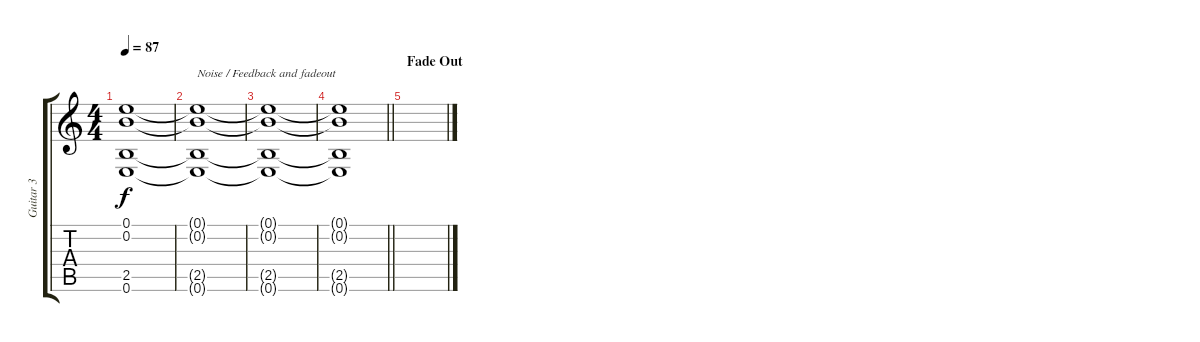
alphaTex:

\track ("Guitar 3" "Guitar 3") {instrument distortionguitar}
\staff {score tabs}
\tuning (E4 B3 G3 D3 A2 E2) {hide}
\ts (4 4)
\tempo 87
\clef g2
\ks c
(0.1{t} 0.2{t} 2.5{t} 0.6{t}).1{dy f} |
(0.1{t} 0.2{t} 2.5{t} 0.6{t}).1{txt "Noise / Feedback and fadeout"} |
(0.1{t} 0.2{t} 2.5{t} 0.6{t}).1 |
\barLineRight lightlight
(0.1{t} 0.2{t} 2.5{t} 0.6{t}).1 |
\section ("" "Fade Out")
